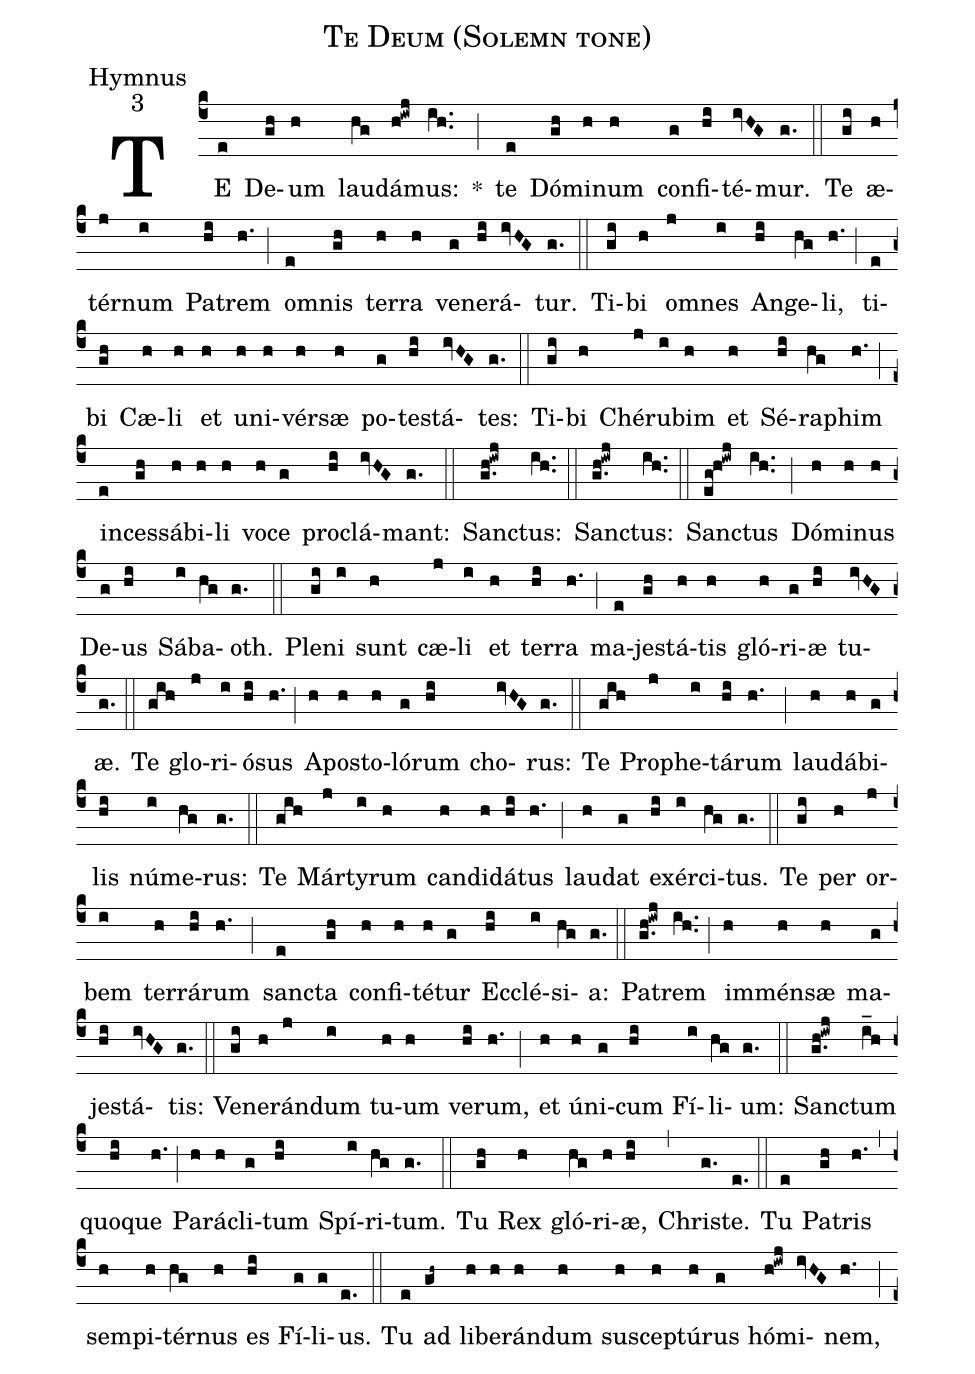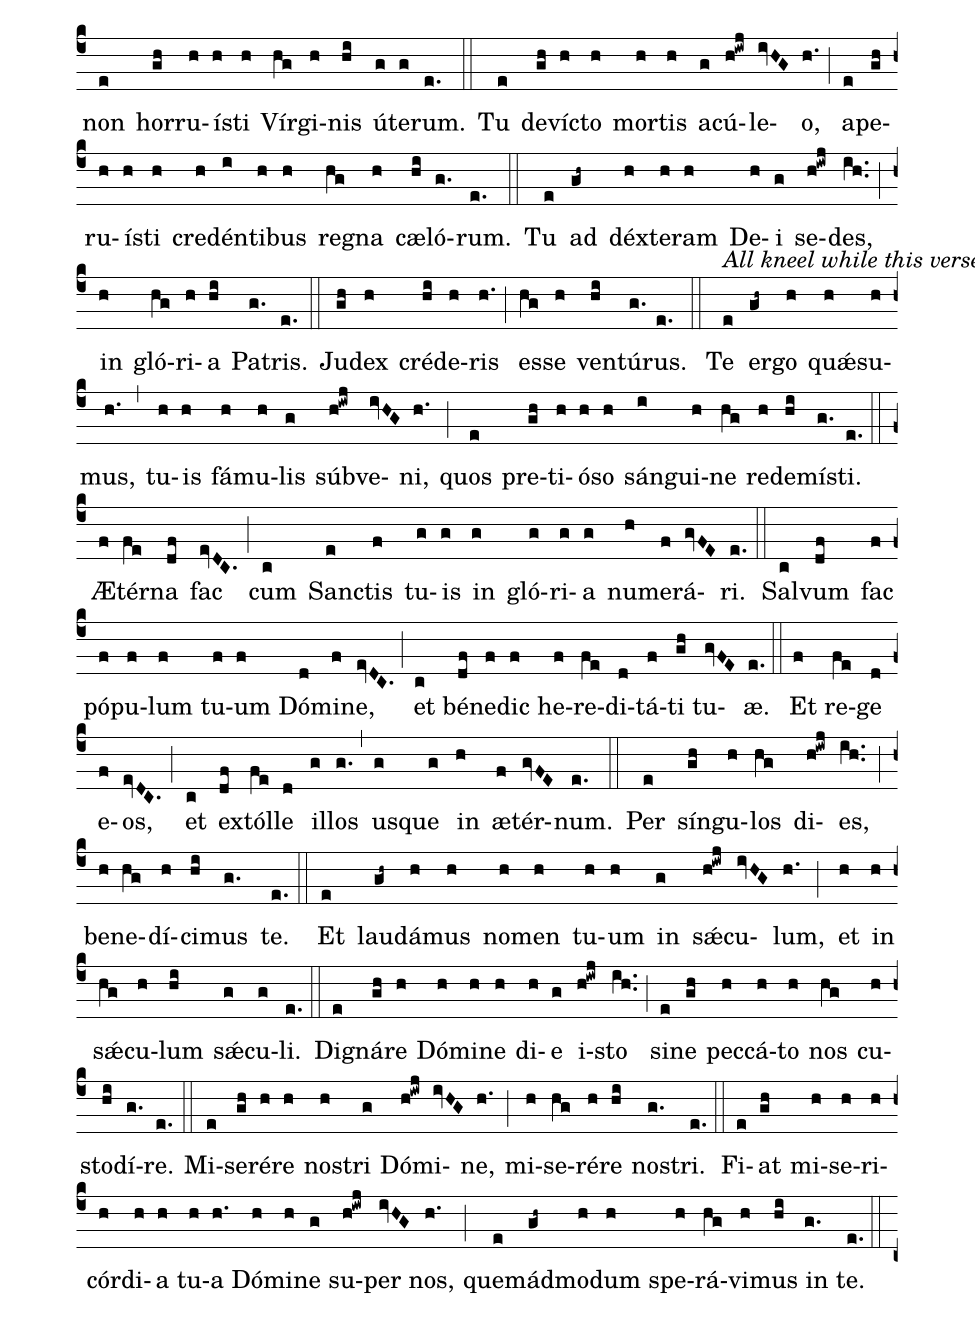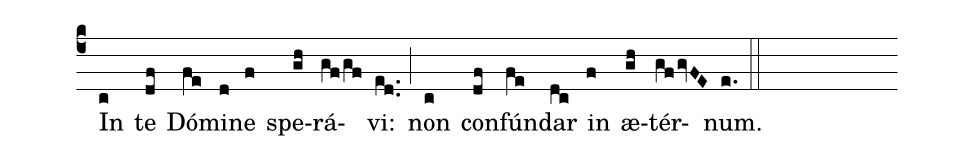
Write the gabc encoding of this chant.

name:Te Deum (Solemn tone);
office-part:Hymnus;
mode: 3;
%%
(c4) TE(e) De(gh)um(h) lau(hg)dá(h!iwj)mus:(ih..) *(;)
 te(e) Dó(gh)mi(h)num(h) con(g)fi(hi)té(ivHG)mur.(g.) (::)
 Te(gi) æ(h)tér(j)num(i) Pa(hi)trem(h.) (;)
 o(e)mnis(gh) ter(h)ra(h) ve(g)ne(hi)rá(ivHG)tur.(g.) (::)
 Ti(gi)bi(h) o(j)mnes(i) An(hi)ge(hg)li,(h.) (;)
 ti(e)bi(gh) Cæ(h)li(h) et(h) u(h)ni(h)vér(h)sæ(h) po(g)te(hi)stá(ivHG)tes:(g.) (::)
 Ti(gi)bi(h) Ché(j)ru(i)bim(h) et(h) Sé(hi)ra(hg)phim(h.) (;)
 in(e)ces(gh)sá(h)bi(h)li(h) vo(h)ce(g) pro(hi)clá(ivHG)mant:(g.) (::)
 Sanc(g.h!iwj)tus:(ih..) (::)
 Sanc(g.h!iwj)tus:(ih..) (::)
 Sanc(eg!h!iwj)tus(ih..) (;)
 Dó(h)mi(h)nus(h) De(g)us(hi) Sá(i)ba(hg)oth.(g.) (::)
 Ple(gi)ni(i) sunt(h) cæ(j)li(i) et(h) ter(hi)ra(h.) (;)
 ma(e)je(gh)stá(h)tis(h) gló(h)ri(g)æ(hi) tu(ivHG)æ.(g.) (::)
 Te(gih) glo(j)ri(i)ó(hi)sus(h.) (;)
 A(h)po(h)sto(h)ló(g)rum(hi) cho(ivHG)rus:(g.) (::)
 Te(gih) Pro(j)phe(i)tá(hi)rum(h.) (;)
 lau(h)dá(h)bi(g)lis(hi) nú(i)me(hg)rus:(g.) (::)
 Te(gih) Már(j)tyr(i)um(h) can(h)di(h)dá(hi)tus(h.) (;)
 lau(h)dat(g) ex(hi)ér(i)ci(hg)tus.(g.) (::)
 Te(gi) per(h) or(j)bem(i) ter(h)rá(hi)rum(h.) (;)
 sanc(e)ta(gh) con(h)fi(h)té(h)tur(g) Ec(hi)clé(i)si(hg)a:(g.) (::)
 Pa(g.h!iwj)trem(ih..) (;)
 im(h)mén(h)sæ(h) ma(g)je(hi)stá(ivHG)tis:(g.) (::)
 Ve(gi)ne(h)rán(j)dum(i) tu(h)um(h) ve(hi)rum,(h.) (;)
 et(h) ú(h)ni(g)cum(hi) Fí(i)li(hg)um:(g.) (::)
 Sanc(g.h!iwj)tum(i_h) quo(hi)que(h.) (;)
 Pa(h)rá(h)cli(g)tum(hi) Spí(i)ri(hg)tum.(g.) (::)
 Tu(gh) Rex(h) gló(hg)ri(h)æ,(hi) (,) Chri(g.)ste.(e.) (::)
 Tu(e) Pa(gh)tris(h.) (,) sem(h)pi(h)tér(hg)nus(h) es(hi) Fí(g)li(g)us.(e.) (::)
 Tu(e) ad(gh~) li(h)be(h)rán(h)dum(h) su(h)sce(h)ptú(h)rus(g) hó(h!iwj)mi(ivHG)nem,(h.) (;)
 non(e) hor(gh)ru(h)í(h)sti(h) Vír(hg)gi(h)nis(hi) ú(g)te(g)rum.(e.) (::)
 Tu(e) de(gh)ví(h)cto(h) mor(h)tis(h) a(g)cú(h!iwj)le(ivHG)o,(h.) (;)
 a(e)pe(gh)ru(h)í(h)sti(h) cre(h)dén(i)ti(h)bus(h) re(hg)gna(h) cæ(hi)ló(g.)rum.(e.) (::)
 Tu(e) ad(gh~) déx(h)te(h)ram(h) De(h)i(g) se(h!iwj)des,(ih..) (;)
 in(h) gló(hg)ri(h)a(hi) Pa(g.)tris.(e.) (::)
 Ju(gh)dex(h) cré(hi)de(h)ris(h.) (;)
 es(hg)se(h) ven(hi)tú(g.)rus.(e.) (::)
 <alt>All kneel while this verse is sung.</alt> Te(e) er(gh~)go(h) qu<sp>'æ</sp>(h)su(h)mus,(h.) (,) tu(h)is(h) fá(h)mu(h)lis(g) súb(h!iwj)ve(ivHG)ni,(h.) (;)
 quos(e) pre(gh)ti(h)ó(h)so(h) sán(i)gui(h)ne(hg) re(h)de(hi)mí(g.)sti.(e.) (::)
 Æ(f)tér(fe)na(df) fac(evDC.) (;)
 cum(c) Sanc(e)tis(f) tu(g)is(g) in(g) gló(g)ri(g)a(g) nu(h)me(f)rá(gvFE)ri.(e.) (::)
 Sal(c)vum(df) fac(f) pó(f)pu(f)lum(f) tu(f)um(f) Dó(d)mi(f)ne,(evDC.) (;)
 et(c) bé(df)ne(f)dic(f) he(f)re(fe)di(d)tá(f)ti(gh) tu(gvFE)æ.(e.) (::)
 Et(f) re(fe)ge(d) e(f)os,(evDC.) (;)
 et(c) ex(df)tól(fe)le(d) il(g)los(g.) (,) us(g)que(g) in(h) æ(f)tér(gvFE)num.(e.) (::)
 Per(e) sín(gh)gu(h)los(hg) di(h!iwj)es,(ih..) (;)
 be(h)ne(hg)dí(h)ci(hi)mus(g.) te.(e.) (::)
 Et(e) lau(gh~)dá(h)mus(h) no(h)men(h) tu(h)um(h) in(g) s<sp>'æ</sp>(h!iwj)cu(ivHG)lum,(h.) (;)
 et(h) in(h) s<sp>'æ</sp>(hg)cu(h)lum(hi) s<sp>'æ</sp>(g)cu(g)li.(e.) (::)
 Di(e)gná(gh)re(h) Dó(h)mi(h)ne(h) di(h)e(g) i(h!iwj)sto(ih..) (;)
 si(e)ne(gh) pec(h)cá(h)to(h) nos(hg) cu(h)sto(hi)dí(g.)re.(e.) (::)
 Mi(e)se(gh)ré(h)re(h) no(h)stri(g) Dó(h!iwj)mi(ivHG)ne,(h.) (;)
 mi(h)se(hg)ré(h)re(hi) no(g.)stri.(e.) (::)
 Fi(e)at(gh) mi(h)se(h)ri(h)cór(h)di(h)a(h) tu(h)a(h.) Dó(h)mi(h)ne(g) su(h!iwj)per(ivHG) nos,(h.) (;)
 que(e)mád(gh~)mo(h)dum(h) spe(h)rá(hg)vi(h)mus(hi) in(g.) te.(e.) (::)
 In(c) te(df) Dó(fe)mi(d)ne(f) spe(gh)rá(gf/gf)vi:(ed..) (;)
 non(c) con(df)fún(fe)dar(dc) in(f) æ(gh)tér(gfgvFE)num.(e.) (::)
